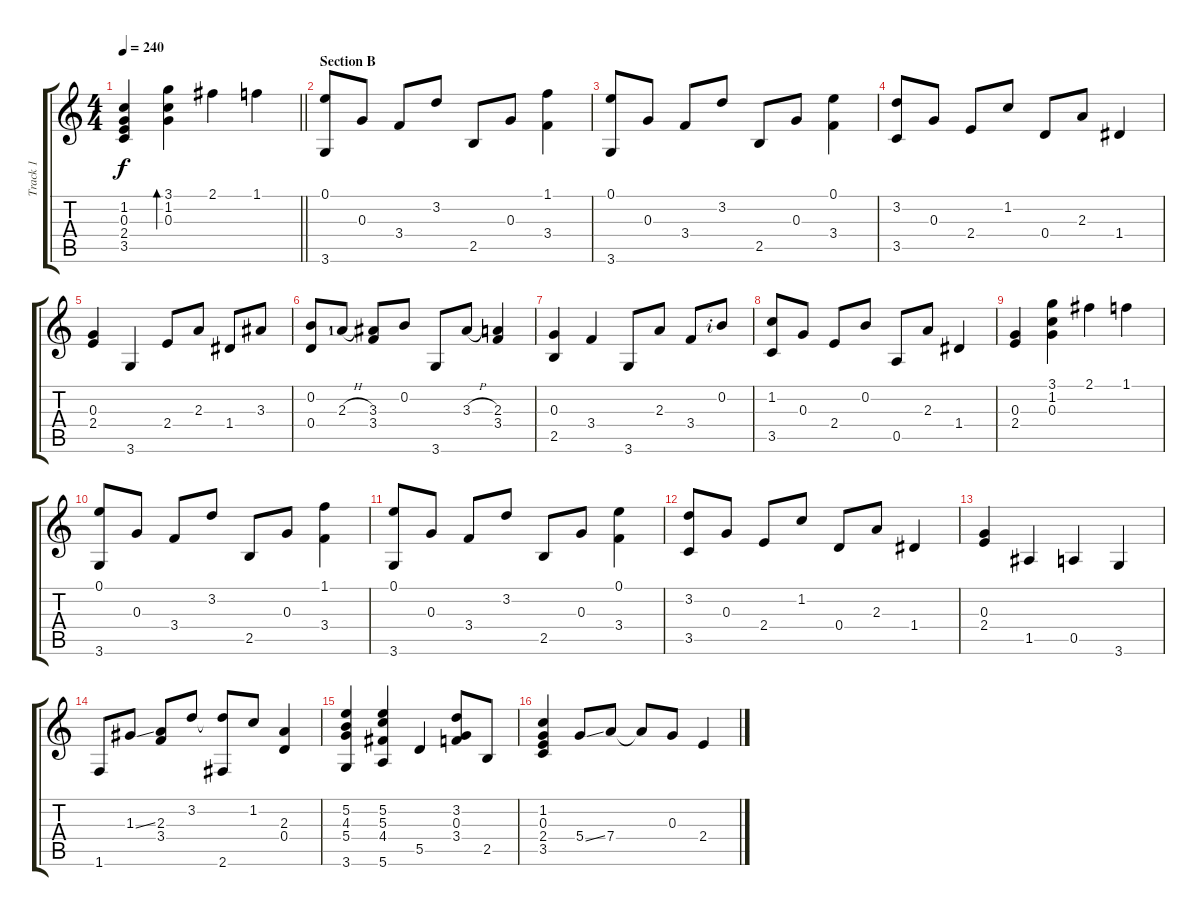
\track ("Track 1" "Track 1") {instrument acousticguitarnylon}
\staff {score tabs}
\tuning (E4 B3 G3 D3 A2 E2) {hide}
\ts (4 4)
\tempo 240
\clef g2
\barLineRight lightlight
\ks c
(1.2 0.3 2.4 3.5).4{dy f} (3.1 1.2 0.3).4{bd 60} 2.1.4 1.1.4 |
\section ("" "Section B")
(0.1 3.6).8 0.3.8 3.4.8 3.2.8 2.5.8 0.3.8 (1.1 3.4).4 |
(0.1 3.6).8 0.3.8 3.4.8 3.2.8 2.5.8 0.3.8 (0.1 3.4).4 |
(3.2 3.5).8 0.3.8 2.4.8 1.2.8 0.4.8 2.3.8 1.4.4 |
(0.3 2.4).4 3.6.4 2.4.8 2.3.8 1.4.8 3.3.8 |
(0.2 0.4).8 2.3{h lf 2}.8 (3.3 3.4).8 0.2.8 3.6.8 3.3{h}.8 (2.3 3.4).4 |
(0.3 2.5).4 3.4.4 3.6.8 2.3.8 3.4.8 0.2{rf 2}.8 |
(1.2 3.5).8 0.3.8 2.4.8 0.2.8 0.5.8 2.3.8 1.4.4 |
(0.3 2.4).4 (3.1 1.2 0.3).4 2.1.4 1.1.4 |
(0.1 3.6).8 0.3.8 3.4.8 3.2.8 2.5.8 0.3.8 (1.1 3.4).4 |
(0.1 3.6).8 0.3.8 3.4.8 3.2.8 2.5.8 0.3.8 (0.1 3.4).4 |
(3.2 3.5).8 0.3.8 2.4.8 1.2.8 0.4.8 2.3.8 1.4.4 |
(0.3 2.4).4 1.5.4 0.5.4 3.6.4 |
1.6.8 1.3{ss}.8 (2.3 3.4).8 3.2.8 (3.2{t} 2.6).8 1.2.8 (2.3 0.4).4 |
(5.2 4.3 5.4 3.6).4 (5.2 5.3 4.4 5.6).4 5.5.4 (3.2 0.3 3.4).8 2.5.8 |
(1.2 0.3 2.4 3.5).4 5.4{ss}.8 7.4.8 7.4{t}.8 0.3.8 2.4.4
